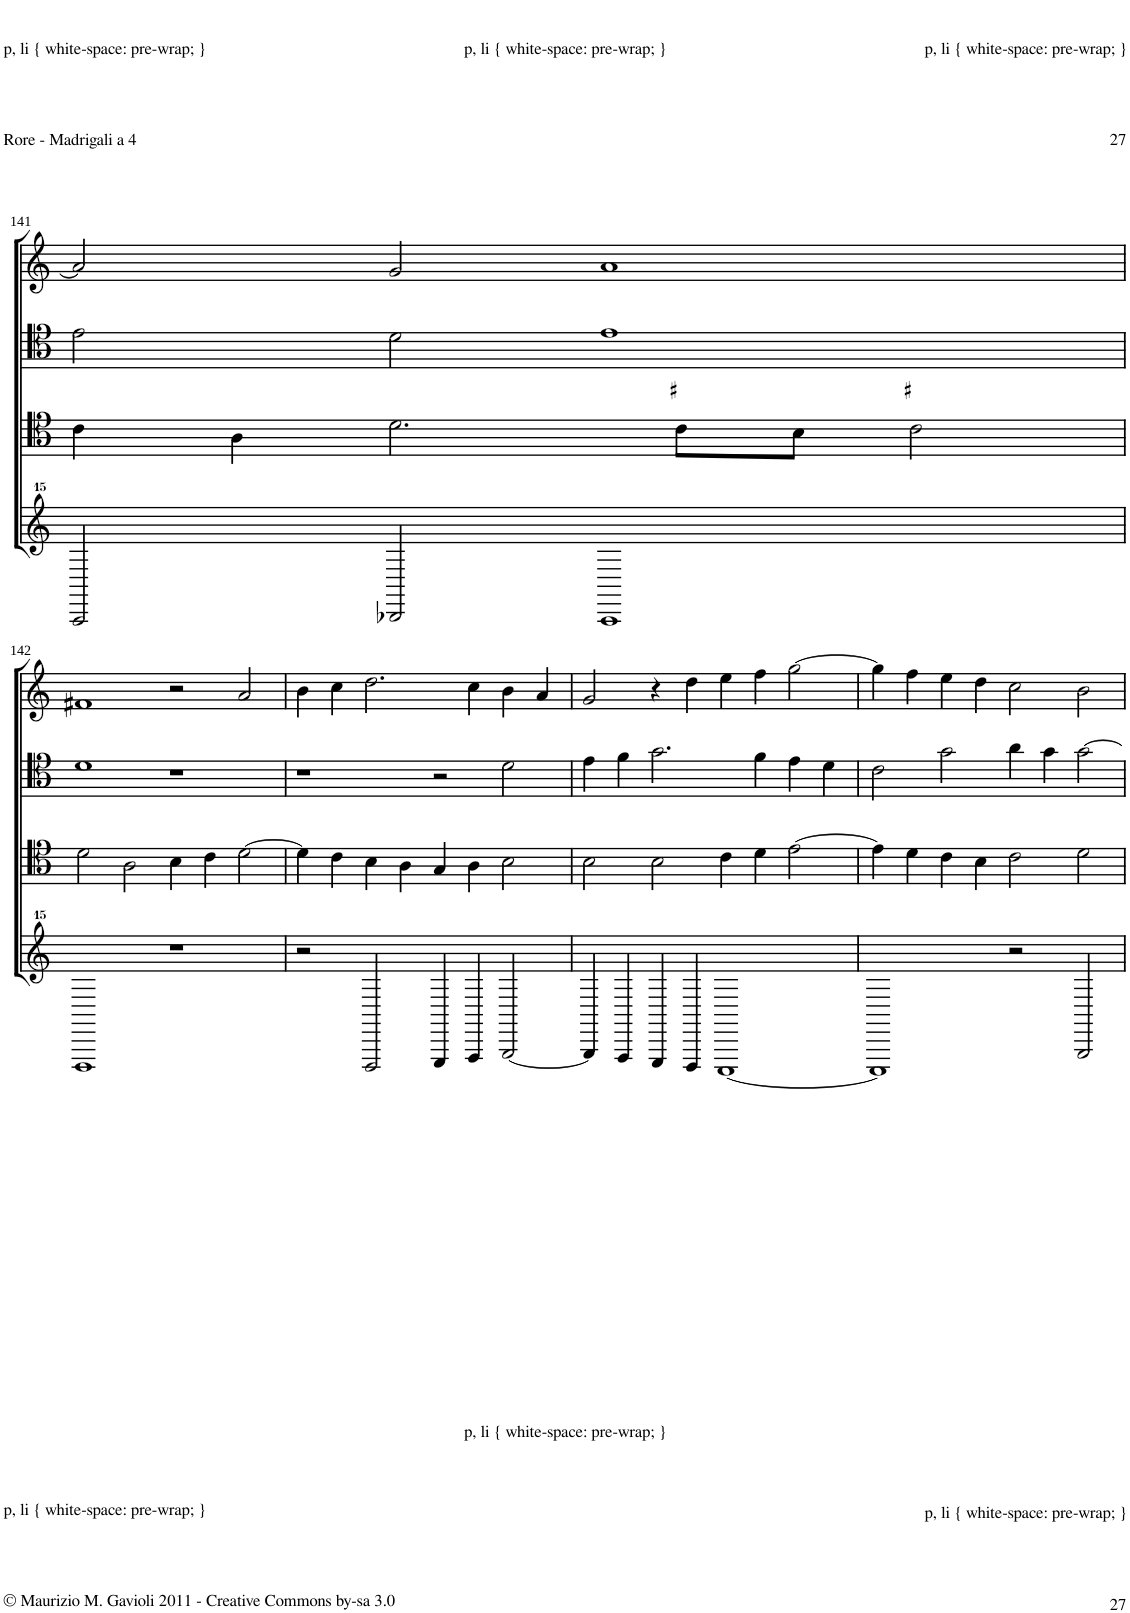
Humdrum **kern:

**kern	**kern	**kern	**kern
*part4	*part3	*part2	*part1
*staff4	*staff3	*staff2	*staff1
*I"Basso	*I"Tenore	*I"Alto	*I"Canto
!!LO:PB:g=z
*clefG^^2	*clefC4	*clefC4	*clefG2
*k[]	*k[]	*k[]	*k[]
*M4/2	*M4/2	*M4/2	*M4/2
*met(c|)	*met(c|)	*met(c|)	*met(c|)
=141	=141	=141	=141
2A/	4c\	2e\	2a/]
.	4A\	.	.
2B-X/	2.d\	2d\	2g/
1A	.	1e	1a
.	8c#X\L	.	.
.	8B\J	.	.
.	2c#X\	.	.
!!LO:LB:g=z
=142	=142	=142	=142
1D	2d\	1d	1f#X
.	2A\	.	.
1r	4B\	1r	2r
.	4c\	.	.
.	[2d\	.	2a/
=143	=143	=143	=143
2r	4d\]	1r	4b\
.	4c\	.	4cc\
2D/	4B\	.	2.dd\
.	4A\	.	.
4E/	4G/	2r	.
4F/	4A\	.	4cc\
[2G/	2B\	2d\	4b\
.	.	.	4a/
=144	=144	=144	=144
4G/]	2B\	4e\	2g/
4F/	.	4f\	.
4E/	2B\	2.g\	4r
4D/	.	.	4dd\
[1C	4c\	.	4ee\
.	4d\	4f\	4ff\
.	[2e\	4e\	[2gg\
.	.	4d\	.
=145	=145	=145	=145
1C]	4e\]	2c\	4gg\]
.	4d\	.	4ff\
.	4c\	2g\	4ee\
.	4B\	.	4dd\
2r	2c\	4a\	2cc\
.	.	4g\	.
2G/	2d\	[2g\	2b\
=	=	=	=
*-	*-	*-	*-
